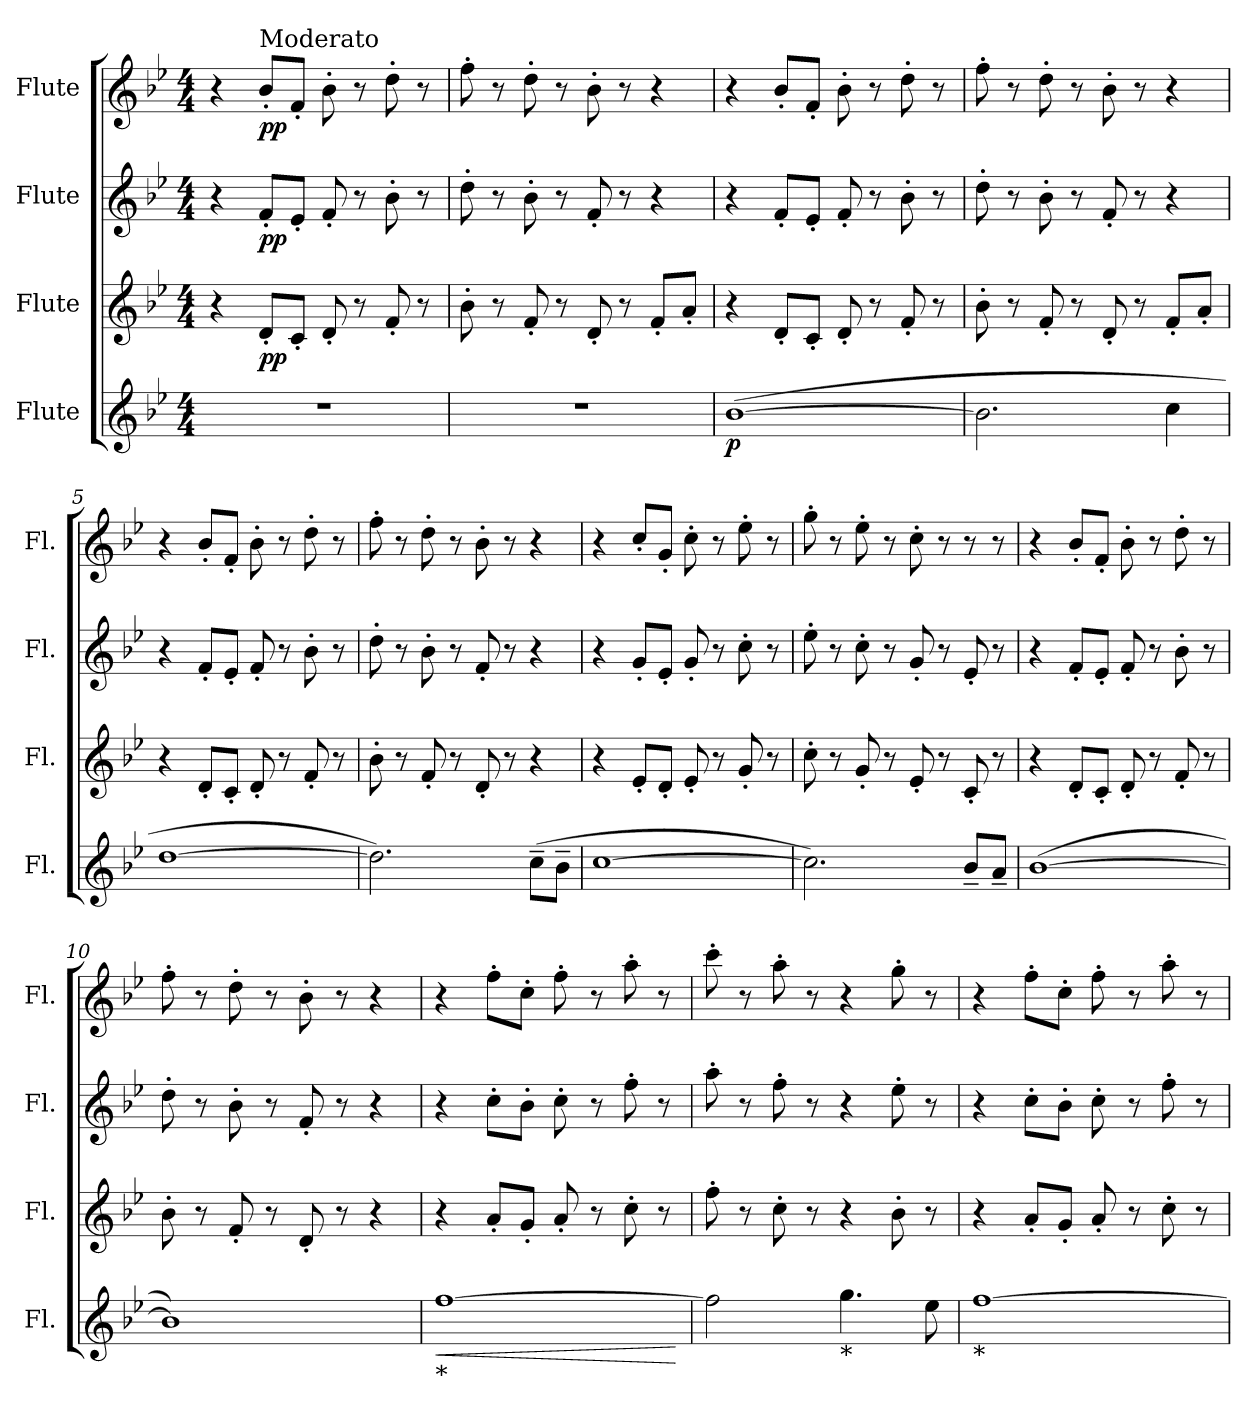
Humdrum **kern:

**kern	**dynam	**kern	**dynam	**kern	**dynam	**kern	**dynam
*part4	*part4	*part3	*part3	*part2	*part2	*part1	*part1
*staff4	*staff4	*staff3	*staff3	*staff2	*staff2	*staff1	*staff1
*I"Flute	*	*I"Flute	*	*I"Flute	*	*I"Flute	*
*I'Fl.	*	*I'Fl.	*	*I'Fl.	*	*I'Fl.	*
*clefG2	*	*clefG2	*	*clefG2	*	*clefG2	*
*k[b-e-]	*	*k[b-e-]	*	*k[b-e-]	*	*k[b-e-]	*
*B-:	*	*B-:	*	*B-:	*	*B-:	*
*M4/4	*	*M4/4	*	*M4/4	*	*M4/4	*
=1	=1	=1	=1	=1	=1	=1	=1
1r	.	4r	.	4r	.	4r	.
!	!	!	!	!	!	!LO:TX:a:t=Moderato	!
!	!	!	!LO:DY:b	!	!LO:DY:b	!	!LO:DY:b
.	.	8d'/L	pp	8f'/L	pp	8b-'/L	pp
.	.	8c'/J	.	8e-'/J	.	8f'/J	.
.	.	8d'/	.	8f'/	.	8b-'\	.
.	.	8r	.	8r	.	8r	.
.	.	8f'/	.	8b-'\	.	8dd'\	.
.	.	8r	.	8r	.	8r	.
=2	=2	=2	=2	=2	=2	=2	=2
1r	.	8b-'\	.	8dd'\	.	8ff'\	.
.	.	8r	.	8r	.	8r	.
.	.	8f'/	.	8b-'\	.	8dd'\	.
.	.	8r	.	8r	.	8r	.
.	.	8d'/	.	8f'/	.	8b-'\	.
.	.	8r	.	8r	.	8r	.
.	.	8f'/L	.	4r	.	4r	.
.	.	8a'/J	.	.	.	.	.
=3	=3	=3	=3	=3	=3	=3	=3
!	!LO:DY:b	!	!	!	!	!	!
([1b-	p	4r	.	4r	.	4r	.
.	.	8d'/L	.	8f'/L	.	8b-'/L	.
.	.	8c'/J	.	8e-'/J	.	8f'/J	.
.	.	8d'/	.	8f'/	.	8b-'\	.
.	.	8r	.	8r	.	8r	.
.	.	8f'/	.	8b-'\	.	8dd'\	.
.	.	8r	.	8r	.	8r	.
=4	=4	=4	=4	=4	=4	=4	=4
2.b-\]	.	8b-'\	.	8dd'\	.	8ff'\	.
.	.	8r	.	8r	.	8r	.
.	.	8f'/	.	8b-'\	.	8dd'\	.
.	.	8r	.	8r	.	8r	.
.	.	8d'/	.	8f'/	.	8b-'\	.
.	.	8r	.	8r	.	8r	.
4cc\	.	8f'/L	.	4r	.	4r	.
.	.	8a'/J	.	.	.	.	.
!!LO:LB:g=z
=5	=5	=5	=5	=5	=5	=5	=5
[1dd	.	4r	.	4r	.	4r	.
.	.	8d'/L	.	8f'/L	.	8b-'/L	.
.	.	8c'/J	.	8e-'/J	.	8f'/J	.
.	.	8d'/	.	8f'/	.	8b-'\	.
.	.	8r	.	8r	.	8r	.
.	.	8f'/	.	8b-'\	.	8dd'\	.
.	.	8r	.	8r	.	8r	.
=6	=6	=6	=6	=6	=6	=6	=6
2.dd\])	.	8b-'\	.	8dd'\	.	8ff'\	.
.	.	8r	.	8r	.	8r	.
.	.	8f'/	.	8b-'\	.	8dd'\	.
.	.	8r	.	8r	.	8r	.
.	.	8d'/	.	8f'/	.	8b-'\	.
.	.	8r	.	8r	.	8r	.
(8cc~\L	.	4r	.	4r	.	4r	.
8b-~\J	.	.	.	.	.	.	.
=7	=7	=7	=7	=7	=7	=7	=7
[1cc	.	4r	.	4r	.	4r	.
.	.	8e-'/L	.	8g'/L	.	8cc'/L	.
.	.	8d'/J	.	8e-'/J	.	8g'/J	.
.	.	8e-'/	.	8g'/	.	8cc'\	.
.	.	8r	.	8r	.	8r	.
.	.	8g'/	.	8cc'\	.	8ee-'\	.
.	.	8r	.	8r	.	8r	.
=8	=8	=8	=8	=8	=8	=8	=8
2.cc\])	.	8cc'\	.	8ee-'\	.	8gg'\	.
.	.	8r	.	8r	.	8r	.
.	.	8g'/	.	8cc'\	.	8ee-'\	.
.	.	8r	.	8r	.	8r	.
.	.	8e-'/	.	8g'/	.	8cc'\	.
.	.	8r	.	8r	.	8r	.
8b-~/L	.	8c'/	.	8e-'/	.	8r	.
8a~/J	.	8r	.	8r	.	8r	.
=9	=9	=9	=9	=9	=9	=9	=9
([1b-	.	4r	.	4r	.	4r	.
.	.	8d'/L	.	8f'/L	.	8b-'/L	.
.	.	8c'/J	.	8e-'/J	.	8f'/J	.
.	.	8d'/	.	8f'/	.	8b-'\	.
.	.	8r	.	8r	.	8r	.
.	.	8f'/	.	8b-'\	.	8dd'\	.
.	.	8r	.	8r	.	8r	.
!!LO:PB:g=z
=10	=10	=10	=10	=10	=10	=10	=10
1b-])	.	8b-'\	.	8dd'\	.	8ff'\	.
.	.	8r	.	8r	.	8r	.
.	.	8f'/	.	8b-'\	.	8dd'\	.
.	.	8r	.	8r	.	8r	.
.	.	8d'/	.	8f'/	.	8b-'\	.
.	.	8r	.	8r	.	8r	.
.	.	4r	.	4r	.	4r	.
=11	=11	=11	=11	=11	=11	=11	=11
!LO:TX:b:t=*	!	!	!	!	!	!	!
!	!LO:HP:b	!	!	!	!	!	!
[1ff	<	4r	.	4r	.	4r	.
.	.	8a'/L	.	8cc'\L	.	8ff'\L	.
.	.	8g'/J	.	8b-'\J	.	8cc'\J	.
.	.	8a'/	.	8cc'\	.	8ff'\	.
.	.	8r	.	8r	.	8r	.
.	.	8cc'\	.	8ff'\	.	8aa'\	.
.	.	8r	.	8r	.	8r	.
.	[	.	.	.	.	.	.
=12	=12	=12	=12	=12	=12	=12	=12
2ff\]	.	8ff'\	.	8aa'\	.	8ccc'\	.
.	.	8r	.	8r	.	8r	.
.	.	8cc'\	.	8ff'\	.	8aa'\	.
.	.	8r	.	8r	.	8r	.
!LO:TX:b:t=*	!	!	!	!	!	!	!
4.gg\	.	4r	.	4r	.	4r	.
.	.	8b-'\	.	8ee-'\	.	8gg'\	.
8ee-\	.	8r	.	8r	.	8r	.
=13	=13	=13	=13	=13	=13	=13	=13
!LO:TX:b:t=*	!	!	!	!	!	!	!
[1ff	.	4r	.	4r	.	4r	.
.	.	8a'/L	.	8cc'\L	.	8ff'\L	.
.	.	8g'/J	.	8b-'\J	.	8cc'\J	.
.	.	8a'/	.	8cc'\	.	8ff'\	.
.	.	8r	.	8r	.	8r	.
.	.	8cc'\	.	8ff'\	.	8aa'\	.
.	.	8r	.	8r	.	8r	.
=	=	=	=	=	=	=	=
*-	*-	*-	*-	*-	*-	*-	*-
